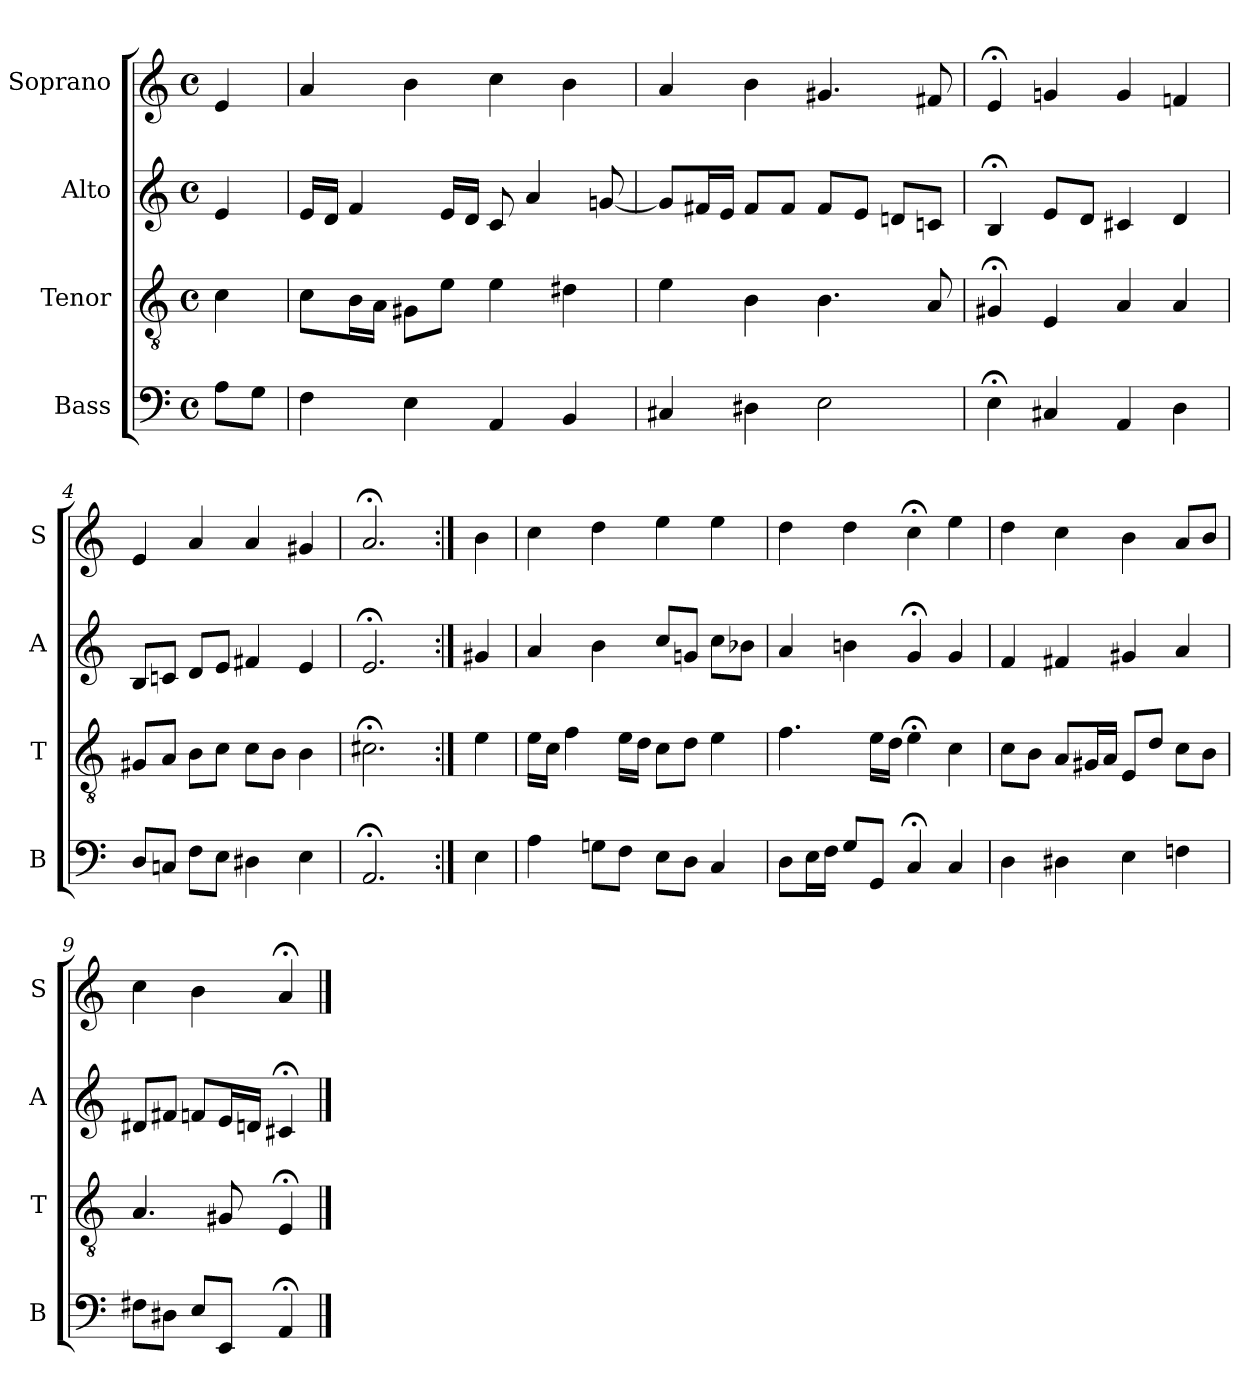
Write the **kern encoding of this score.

**kern	**kern	**kern	**kern
*part4	*part3	*part2	*part1
*staff4	*staff3	*staff2	*staff1
*I"Bass	*I"Tenor	*I"Alto	*I"Soprano
*I'B	*I'T	*I'A	*I'S
*clefF4	*clefGv2	*clefG2	*clefG2
*k[]	*k[]	*k[]	*k[]
*a:	*a:	*a:	*a:
*M4/4	*M4/4	*M4/4	*M4/4
*met(c)	*met(c)	*met(c)	*met(c)
*MM100	*MM100	*MM100	*MM100
=	=	=	=
8AL	4c	4e	4e
8GJ	.	.	.
=1	=1	=1	=1
4F	8cL	16eLL	4a
.	.	16dJJ	.
.	16BL	4f	.
.	16AJJ	.	.
4E	8G#XL	.	4b
.	8eJ	16eLL	.
.	.	16dJJ	.
4AA	4e	8c	4cc
.	.	4a	.
4BB	4d#X	.	4b
.	.	[8gn	.
=2	=2	=2	=2
4C#Xi	4ei	8giL]	4ai
.	.	16f#XL	.
.	.	16eJJ	.
4D#X	4B	8f#L	4b
.	.	8f#J	.
2E	4.B	8f#L	4.g#X
.	.	8eJ	.
.	.	8dnL	.
.	8A	8cnJ	8f#X
=3	=3	=3	=3
4E;<	4G#X;<	4B;<	4e;<
4C#X	4E	8eL	4gn
.	.	8dJ	.
4AA	4A	4c#X	4g
4D	4A	4d	4fn
=4	=4	=4	=4
8DL	8G#XL	8BL	4e
8CnJ	8AJ	8cnJ	.
8FL	8BL	8dL	4a
8EJ	8cJ	8eJ	.
4D#X	8cL	4f#X	4a
.	8BJ	.	.
4E	4B	4e	4g#X
=5	=5	=5	=5
2.AA;<	2.c#X;<	2.e;<	2.a;<
=:|!	=:|!	=:|!	=:|!
4E	4e	4g#X	4b
=6	=6	=6	=6
4A	16eLL	4a	4cc
.	16cJJ	.	.
.	4f	.	.
8GnL	.	4b	4dd
8FJ	16eLL	.	.
.	16dJJ	.	.
8EL	8cL	8ccL	4ee
8DJ	8dJ	8gnJ	.
4C	4e	8ccL	4ee
.	.	8b-XJ	.
=7	=7	=7	=7
8DL	4.f	4a	4dd
16EL	.	.	.
16FJJ	.	.	.
8GL	.	4bn	4dd
8GGJ	16eLL	.	.
.	16dJJ	.	.
4C;<	4e;<	4g;<	4cc;<
4C	4c	4g	4ee
=8	=8	=8	=8
4D	8cL	4f	4dd
.	8BJ	.	.
4D#X	8AL	4f#X	4cc
.	16G#XL	.	.
.	16AJJ	.	.
4E	8EL	4g#X	4b
.	8dJ	.	.
4Fn	8cL	4a	8aL
.	8BJ	.	8bJ
=9	=9	=9	=9
8F#XL	4.A	8d#XL	4cc
8D#XJ	.	8f#XJ	.
8EL	.	8fnL	4b
8EEJ	8G#X	16eL	.
.	.	16dnJJ	.
4AA;<	4E;<	4c#X;<	4a;<
==	==	==	==
*-	*-	*-	*-
